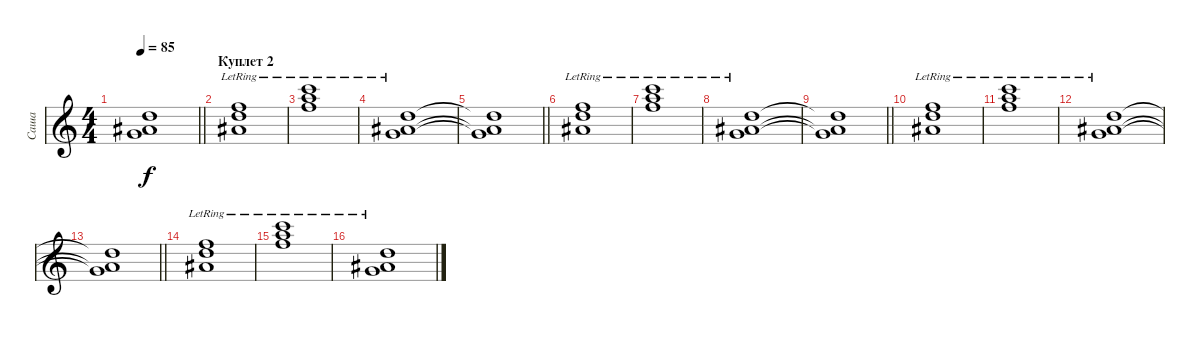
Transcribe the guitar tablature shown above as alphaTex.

\track ("Саша" "Саша") {instrument stringensemble1}
\staff {score}
\tuning (E4 B3 G3 D3 A2 E2) {hide}
\ts (4 4)
\tempo 85
\clef g2
\barLineRight lightlight
\ks c
(3.1{t} 11.2{t} 19.3{t}).1{dy f} |
\section ("" "Куплет 2")
(6.1{lr} 15.2{lr} 22.3{lr}).1 |
(13.1{lr} 22.2{lr} 29.3{lr}).1 |
(3.1{lr} 11.2{lr} 19.3{lr}).1 |
\barLineRight lightlight
(3.1{t} 11.2{t} 19.3{t}).1 |
(6.1{lr} 15.2{lr} 22.3{lr}).1 |
(13.1{lr} 22.2{lr} 29.3{lr}).1 |
(3.1{lr} 11.2{lr} 19.3{lr}).1 |
\barLineRight lightlight
(3.1{t} 11.2{t} 19.3{t}).1 |
(6.1{lr} 15.2{lr} 22.3{lr}).1 |
(13.1{lr} 22.2{lr} 29.3{lr}).1 |
(3.1{lr} 11.2{lr} 19.3{lr}).1 |
\barLineRight lightlight
(3.1{t} 11.2{t} 19.3{t}).1 |
(6.1{lr} 15.2{lr} 22.3{lr}).1 |
(13.1{lr} 22.2{lr} 29.3{lr}).1 |
(3.1{lr} 11.2{lr} 19.3{lr}).1
